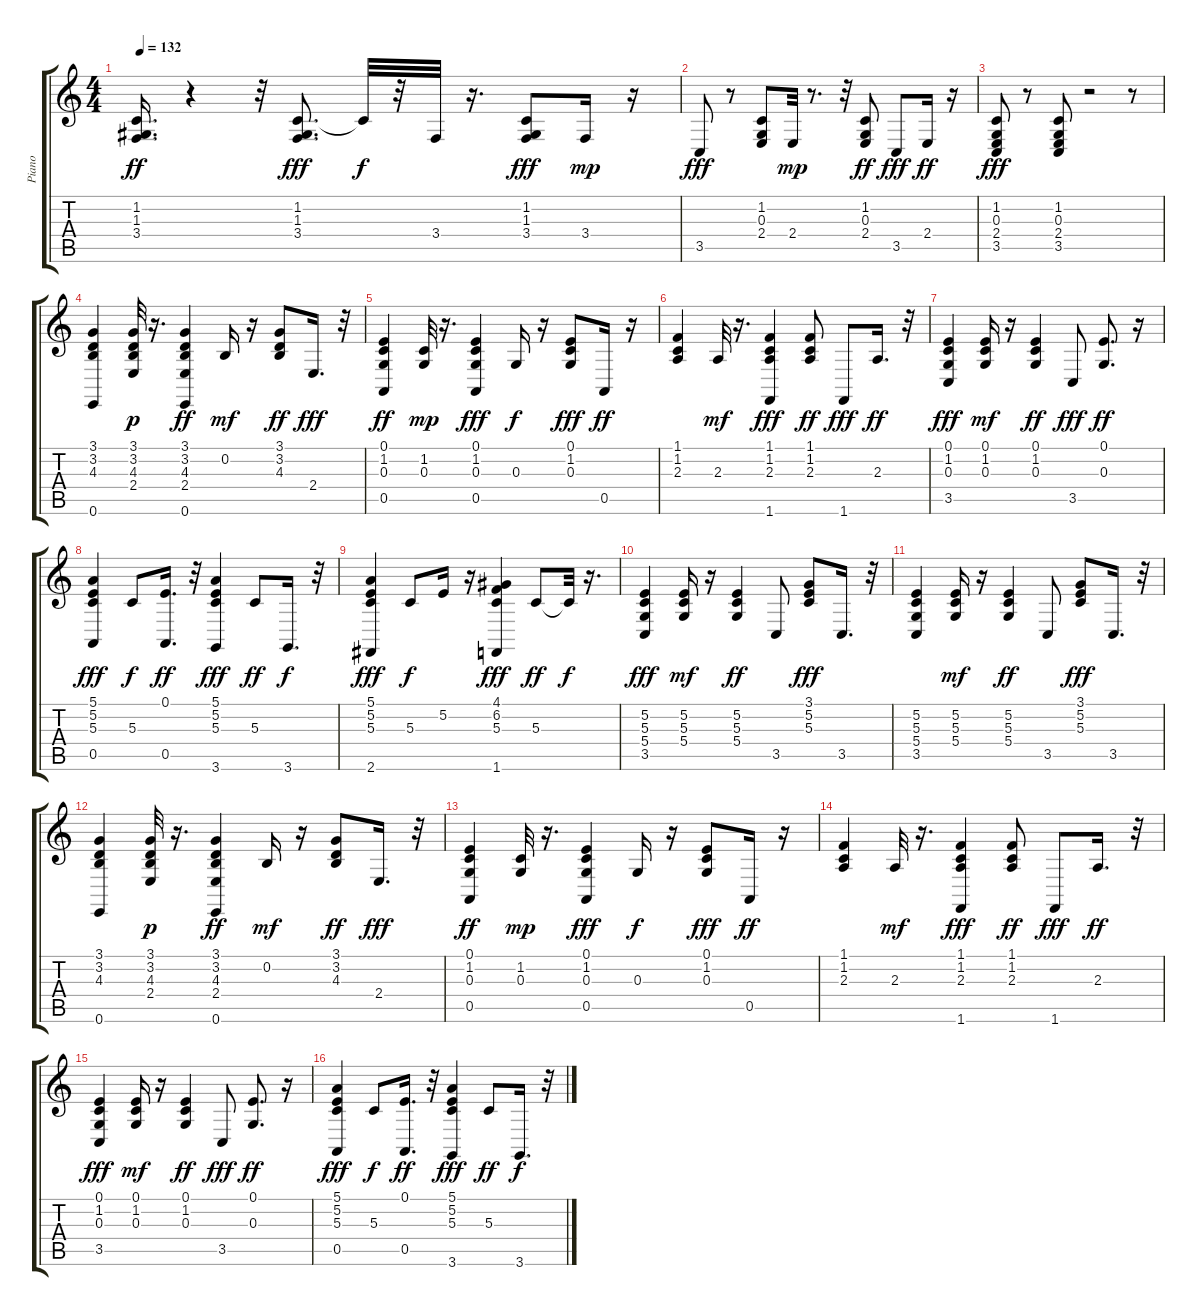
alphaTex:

\track ("Piano" "Piano") {instrument acousticgrandpiano}
\staff {score tabs}
\tuning (E4 B3 G3 D3 A2 E2) {hide}
\ts (4 4)
\tempo 132
\clef g2
\ks c
(1.2 1.3 3.4).16{d dy ff} r.4 r.32 (1.2 1.3 3.4).8{d dy fff} 1.2{t}.32{dy f} r.32 3.4.32 r.16{d} (1.2 1.3 3.4).8{dy fff} 3.4.16{dy mp} r.16 |
3.5.8{dy fff} r.8 (1.2 0.3 2.4).8 2.4.32{dy mp} r.8{d} r.32 (1.2 0.3 2.4).8{dy ff} 3.5.8{dy fff} 2.4.16{dy ff} r.16 |
(1.2 0.3 2.4 3.5).8{dy fff} r.8 (1.2 0.3 2.4 3.5).8 r.2 r.8 |
(3.1 3.2 4.3 0.6).4 (3.1 3.2 4.3 2.4).32{dy p} r.16{d} (3.1 3.2 4.3 2.4 0.6).4{dy ff} 0.2.16{dy mf} r.16 (3.1 3.2 4.3).8{dy ff} 2.4.16{d dy fff} r.32 |
(0.1 1.2 0.3 0.5).4{dy ff} (1.2 0.3).32{dy mp} r.16{d} (0.1 1.2 0.3 0.5).4{dy fff} 0.3.16{dy f} r.16 (0.1 1.2 0.3).8{dy fff} 0.5.16{dy ff} r.16 |
(1.1 1.2 2.3).4 2.3.32{dy mf} r.16{d} (1.1 1.2 2.3 1.6).4{dy fff} (1.1 1.2 2.3).8{dy ff} 1.6.8{dy fff} 2.3.16{d dy ff} r.32 |
(0.1 1.2 0.3 3.5).4{dy fff} (0.1 1.2 0.3).16{dy mf} r.16 (0.1 1.2 0.3).4{dy ff} 3.5.8{dy fff} (0.1 0.3).8{d dy ff} r.16 |
(5.1 5.2 5.3 0.5).4{dy fff} 5.3.8{dy f} (0.1 0.5).16{d dy ff} r.32 (5.1 5.2 5.3 3.6).4{dy fff} 5.3.8{dy ff} 3.6.16{d dy f} r.32 |
(5.1 5.2 5.3 2.6).4{dy fff} 5.3.8{dy f} 5.2.16 r.16 (4.1 6.2 5.3 1.6).4{dy fff} 5.3.8{dy ff} 5.3{t}.32{dy f} r.16{d} |
(5.2 5.3 5.4 3.5).4{dy fff} (5.2 5.3 5.4).16{dy mf} r.16 (5.2 5.3 5.4).4{dy ff} 3.5.8 (3.1 5.2 5.3).8{dy fff} 3.5.16{d} r.32 |
(5.2 5.3 5.4 3.5).4 (5.2 5.3 5.4).16{dy mf} r.16 (5.2 5.3 5.4).4{dy ff} 3.5.8 (3.1 5.2 5.3).8{dy fff} 3.5.16{d} r.32 |
(3.1 3.2 4.3 0.6).4 (3.1 3.2 4.3 2.4).32{dy p} r.16{d} (3.1 3.2 4.3 2.4 0.6).4{dy ff} 0.2.16{dy mf} r.16 (3.1 3.2 4.3).8{dy ff} 2.4.16{d dy fff} r.32 |
(0.1 1.2 0.3 0.5).4{dy ff} (1.2 0.3).32{dy mp} r.16{d} (0.1 1.2 0.3 0.5).4{dy fff} 0.3.16{dy f} r.16 (0.1 1.2 0.3).8{dy fff} 0.5.16{dy ff} r.16 |
(1.1 1.2 2.3).4 2.3.32{dy mf} r.16{d} (1.1 1.2 2.3 1.6).4{dy fff} (1.1 1.2 2.3).8{dy ff} 1.6.8{dy fff} 2.3.16{d dy ff} r.32 |
(0.1 1.2 0.3 3.5).4{dy fff} (0.1 1.2 0.3).16{dy mf} r.16 (0.1 1.2 0.3).4{dy ff} 3.5.8{dy fff} (0.1 0.3).8{d dy ff} r.16 |
(5.1 5.2 5.3 0.5).4{dy fff} 5.3.8{dy f} (0.1 0.5).16{d dy ff} r.32 (5.1 5.2 5.3 3.6).4{dy fff} 5.3.8{dy ff} 3.6.16{d dy f} r.32
